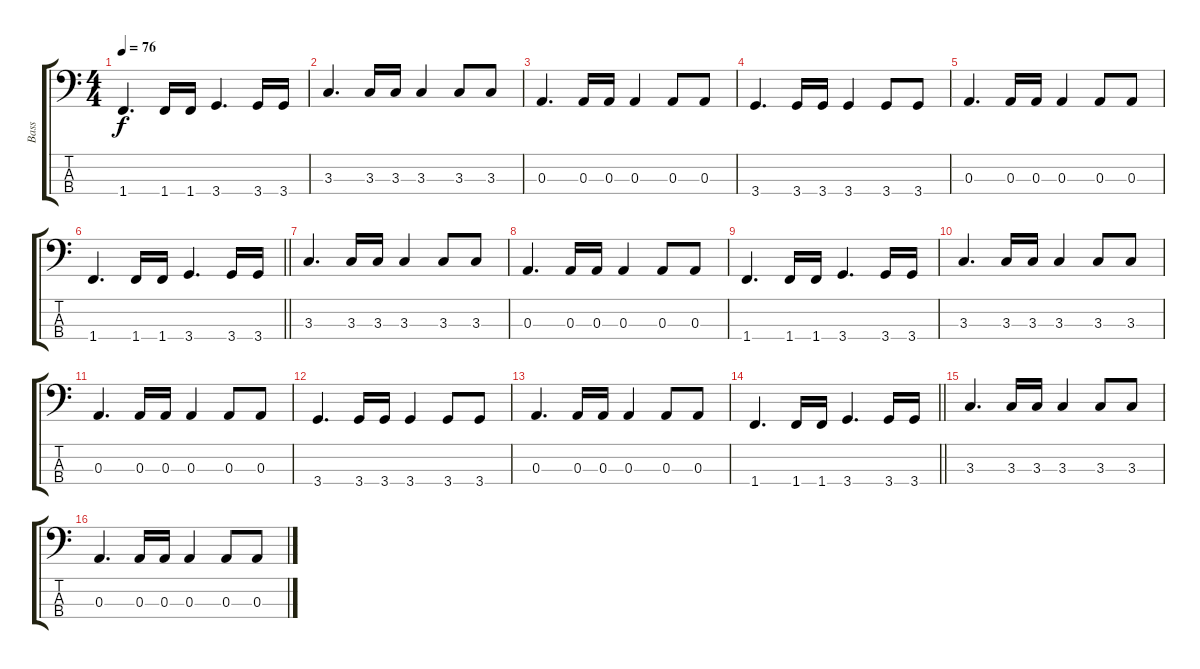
\track ("Bass" "Bass") {instrument electricbassfinger}
\staff {score tabs}
\tuning (G2 D2 A1 E1) {hide}
\ts (4 4)
\tempo 76
\clef f4
\ks c
1.4.4{d dy f} 1.4.16 1.4.16 3.4.4{d} 3.4.16 3.4.16 |
3.3.4{d} 3.3.16 3.3.16 3.3.4 3.3.8 3.3.8 |
0.3.4{d} 0.3.16 0.3.16 0.3.4 0.3.8 0.3.8 |
3.4.4{d} 3.4.16 3.4.16 3.4.4 3.4.8 3.4.8 |
0.3.4{d} 0.3.16 0.3.16 0.3.4 0.3.8 0.3.8 |
\barLineRight lightlight
1.4.4{d} 1.4.16 1.4.16 3.4.4{d} 3.4.16 3.4.16 |
\section ("" "")
3.3.4{d} 3.3.16 3.3.16 3.3.4 3.3.8 3.3.8 |
0.3.4{d} 0.3.16 0.3.16 0.3.4 0.3.8 0.3.8 |
1.4.4{d} 1.4.16 1.4.16 3.4.4{d} 3.4.16 3.4.16 |
3.3.4{d} 3.3.16 3.3.16 3.3.4 3.3.8 3.3.8 |
0.3.4{d} 0.3.16 0.3.16 0.3.4 0.3.8 0.3.8 |
3.4.4{d} 3.4.16 3.4.16 3.4.4 3.4.8 3.4.8 |
0.3.4{d} 0.3.16 0.3.16 0.3.4 0.3.8 0.3.8 |
\barLineRight lightlight
1.4.4{d} 1.4.16 1.4.16 3.4.4{d} 3.4.16 3.4.16 |
\section ("" "")
3.3.4{d volume 6} 3.3.16 3.3.16 3.3.4 3.3.8 3.3.8 |
0.3.4{d} 0.3.16 0.3.16 0.3.4 0.3.8 0.3.8
